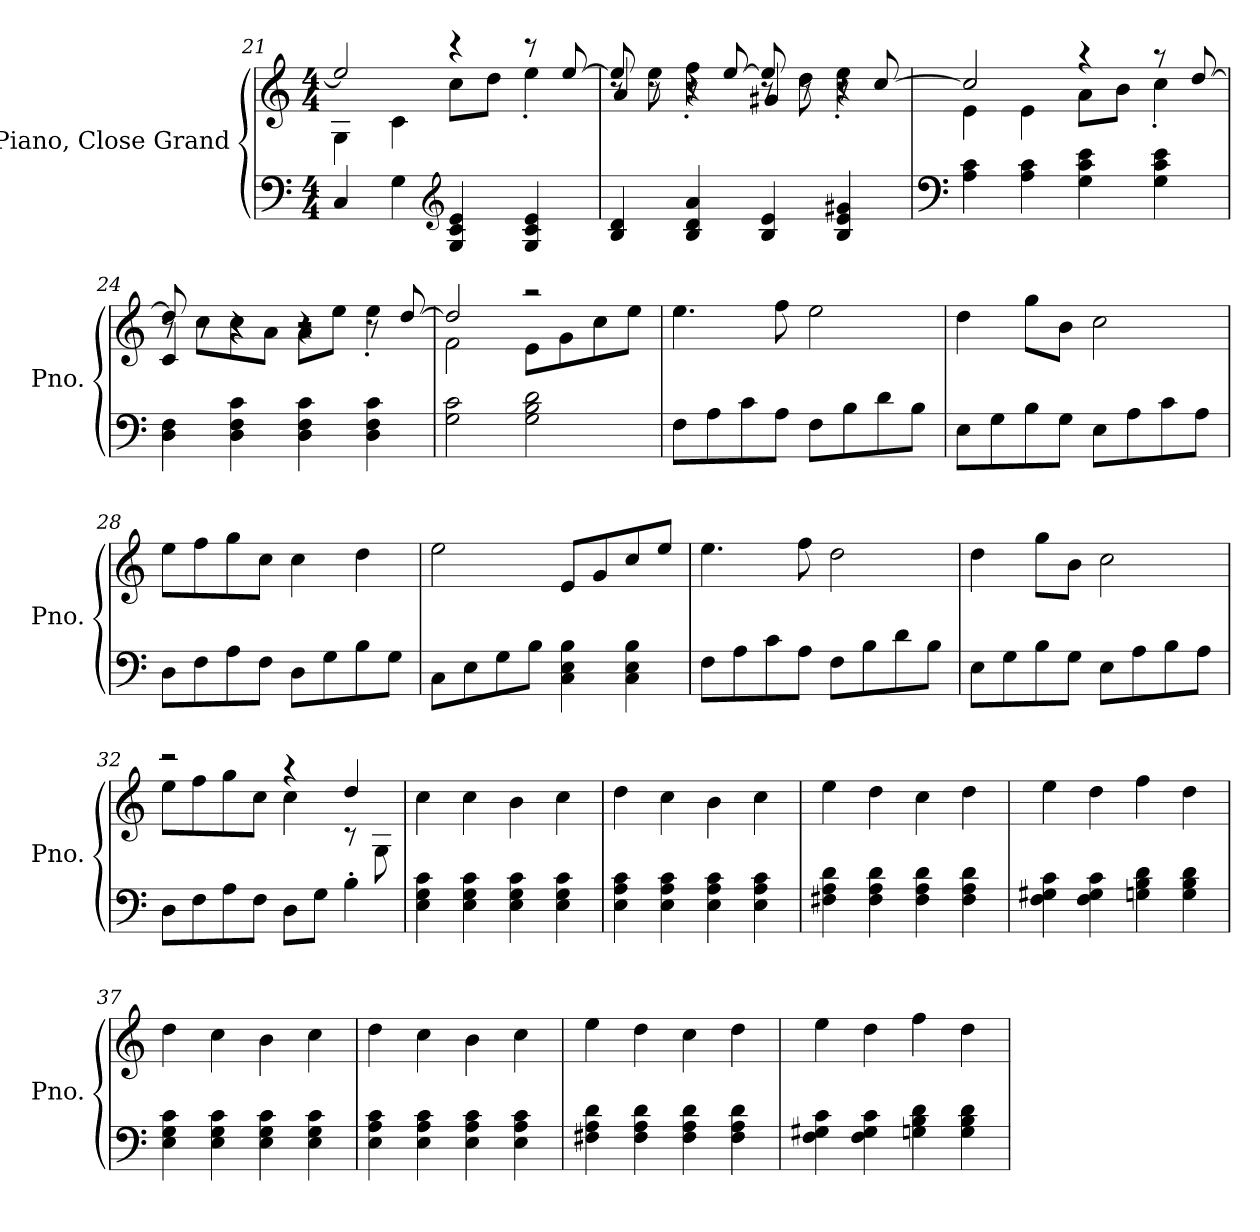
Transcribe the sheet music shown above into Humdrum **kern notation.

**kern	**kern
*part1	*part1
*staff2	*staff1
*I"Piano, Close Grand	*
*I'Pno.	*
*clefF4	*clefG2
*k[]	*k[]
*M4/4	*M4/4
=21	=21
*	*^
4C/	2ee/]	4G\
4G\	.	4c\
*clefG2	*	*
4G/ 4c/ 4e/	4r	8cc\L
.	.	8dd\J
4G/ 4c/ 4e/	8r	4ee'\
.	[8ee/	.
!!LO:LB:g=z
=22	=22	=22
*	*	*^
4B/ 4d/	8ee/]	8r	4a/
.	8r	8ee\	.
4B/ 4d/ 4a/	8r	4ff'\	4r
.	[8ee/	.	.
4B/ 4e/	8ee/]	8r	4g#X/
.	8r	8dd\	.
4B/ 4e/ 4g#X/	8r	4ee'\	4r
.	[8cc/	.	.
*	*v	*v	*v
=23	=23
*clefF4	*
*	*^
4A\ 4c\	2cc/]	4e\
4A\ 4c\	.	4e\
4G\ 4c\ 4e\	4r	8a\L
.	.	8b\J
4G\ 4c\ 4e\	8r	4cc'\
.	[8dd/	.
=24	=24	=24
*	*	*^
4D\ 4F\	8dd/]	8r	4c/
.	8r	8cc\L	.
4D\ 4F\ 4c\	4r	8cc\	4r
.	.	8a\J	.
4D\ 4F\ 4c\	4r	8a\L	2r
.	.	8ee\J	.
4D\ 4F\ 4c\	8r	4ee'\	.
.	[8dd/	.	.
*	*	*v	*v
=25	=25	=25
2G\ 2c\	2dd/]	2f\
2G\ 2B\ 2d\	2r	8e\L
.	.	8g\
.	.	8cc\
.	.	8ee\J
*	*v	*v
=26	=26
8F\L	4.ee\
8A\	.
8c\	.
8A\J	8ff\
8F\L	2ee\
8B\	.
8d\	.
8B\J	.
!!LO:PB:g=z
=27	=27
8E\L	4dd\
8G\	.
8B\	8gg\L
8G\J	8b\J
8E\L	2cc\
8A\	.
8c\	.
8A\J	.
=28	=28
8D\L	8ee\L
8F\	8ff\
8A\	8gg\
8F\J	8cc\J
8D\L	4cc\
8G\	.
8B\	4dd\
8G\J	.
=29	=29
8C\L	2ee\
8E\	.
8G\	.
8B\J	.
4C\ 4E\ 4B\	8e/L
.	8g/
4C\ 4E\ 4B\	8cc/
.	8ee/J
=30	=30
8F\L	4.ee\
8A\	.
8c\	.
8A\J	8ff\
8F\L	2dd\
8B\	.
8d\	.
8B\J	.
=31	=31
8E\L	4dd\
8G\	.
8B\	8gg\L
8G\J	8b\J
8E\L	2cc\
8A\	.
8B\	.
8A\J	.
!!LO:LB:g=z
=32	=32
*	*^
8D\L	2r	8ee\L
8F\	.	8ff\
8A\	.	8gg\
8F\J	.	8cc\J
8D\L	4r	4cc\
8G\J	.	.
4B'\	4dd/	8r
.	.	8G\
*	*v	*v
=33	=33
4E\ 4G\ 4c\	4cc\
4E\ 4G\ 4c\	4cc\
4E\ 4G\ 4c\	4b\
4E\ 4G\ 4c\	4cc\
=34	=34
4E\ 4A\ 4c\	4dd\
4E\ 4A\ 4c\	4cc\
4E\ 4A\ 4c\	4b\
4E\ 4A\ 4c\	4cc\
=35	=35
4F#X\ 4A\ 4d\	4ee\
4F#\ 4A\ 4d\	4dd\
4F#\ 4A\ 4d\	4cc\
4F#\ 4A\ 4d\	4dd\
=36	=36
4F\ 4G#X\ 4c\	4ee\
4F\ 4G#\ 4c\	4dd\
4Gn\ 4B\ 4d\	4ff\
4G\ 4B\ 4d\	4dd\
=37	=37
4E\ 4G\ 4c\	4dd\
4E\ 4G\ 4c\	4cc\
4E\ 4G\ 4c\	4b\
4E\ 4G\ 4c\	4cc\
!!LO:LB:g=z
=38	=38
4E\ 4A\ 4c\	4dd\
4E\ 4A\ 4c\	4cc\
4E\ 4A\ 4c\	4b\
4E\ 4A\ 4c\	4cc\
=39	=39
4F#X\ 4A\ 4d\	4ee\
4F#\ 4A\ 4d\	4dd\
4F#\ 4A\ 4d\	4cc\
4F#\ 4A\ 4d\	4dd\
=40	=40
4F\ 4G#X\ 4c\	4ee\
4F\ 4G#\ 4c\	4dd\
4Gn\ 4B\ 4d\	4ff\
4G\ 4B\ 4d\	4dd\
=	=
*-	*-
